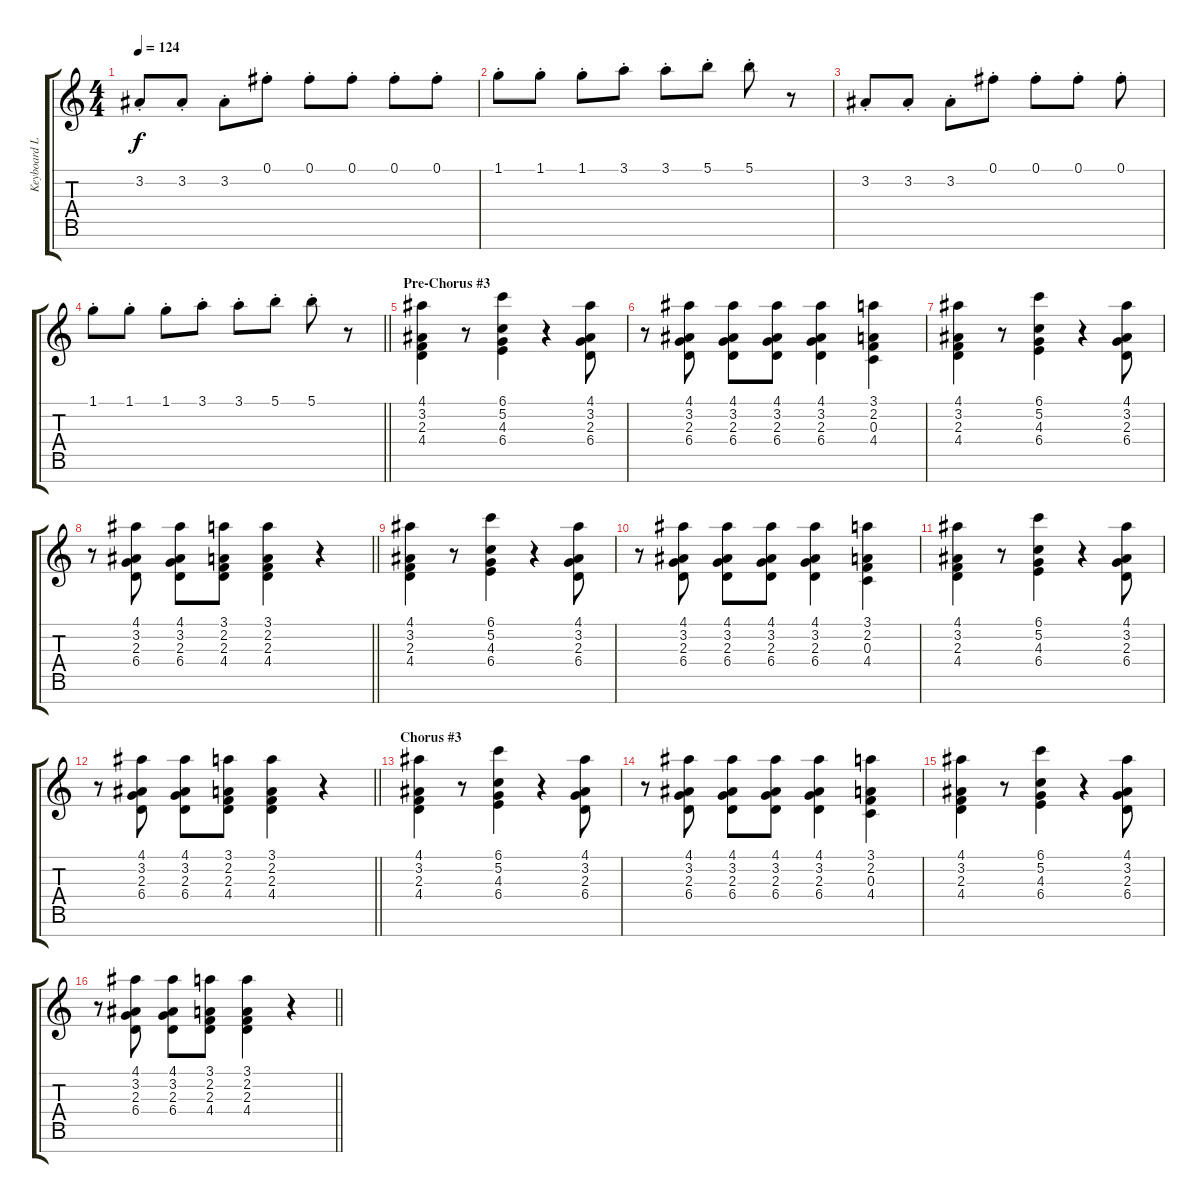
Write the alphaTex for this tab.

\track ("Keyboard Lead" "Keyboard L") {instrument lead2sawtooth}
\staff {score tabs}
\tuning (Gb5 G4 C4 Db4 D3 A2 D2) {hide}
\ts (4 4)
\tempo 124
\clef g2
\ks c
3.2{st}.8{dy f} 3.2{st}.8 3.2{st}.8 0.1{st}.8 0.1{st}.8 0.1{st}.8 0.1{st}.8 0.1{st}.8 |
1.1{st}.8 1.1{st}.8 1.1{st}.8 3.1{st}.8 3.1{st}.8 5.1{st}.8 5.1{st}.8 r.8 |
3.2{st}.8 3.2{st}.8 3.2{st}.8 0.1{st}.8 0.1{st}.8 0.1{st}.8 0.1{st}.8 |
\barLineRight lightlight
1.1{st}.8 1.1{st}.8 1.1{st}.8 3.1{st}.8 3.1{st}.8 5.1{st}.8 5.1{st}.8 r.8 |
\section ("" "Pre-Chorus #3")
(4.1 3.2 2.3 4.4).4 r.8 (6.1 5.2 4.3 6.4).4 r.4 (4.1 3.2 2.3 6.4).8 |
r.8 (4.1 3.2 2.3 6.4).8 (4.1 3.2 2.3 6.4).8 (4.1 3.2 2.3 6.4).8 (4.1 3.2 2.3 6.4).4 (3.1 2.2 0.3 4.4).4 |
(4.1 3.2 2.3 4.4).4 r.8 (6.1 5.2 4.3 6.4).4 r.4 (4.1 3.2 2.3 6.4).8 |
\barLineRight lightlight
r.8 (4.1 3.2 2.3 6.4).8 (4.1 3.2 2.3 6.4).8 (3.1 2.2 2.3 4.4).8 (3.1 2.2 2.3 4.4).4 r.4 |
(4.1 3.2 2.3 4.4).4 r.8 (6.1 5.2 4.3 6.4).4 r.4 (4.1 3.2 2.3 6.4).8 |
r.8 (4.1 3.2 2.3 6.4).8 (4.1 3.2 2.3 6.4).8 (4.1 3.2 2.3 6.4).8 (4.1 3.2 2.3 6.4).4 (3.1 2.2 0.3 4.4).4 |
(4.1 3.2 2.3 4.4).4 r.8 (6.1 5.2 4.3 6.4).4 r.4 (4.1 3.2 2.3 6.4).8 |
\barLineRight lightlight
r.8 (4.1 3.2 2.3 6.4).8 (4.1 3.2 2.3 6.4).8 (3.1 2.2 2.3 4.4).8 (3.1 2.2 2.3 4.4).4 r.4 |
\section ("" "Chorus #3")
(4.1 3.2 2.3 4.4).4 r.8 (6.1 5.2 4.3 6.4).4 r.4 (4.1 3.2 2.3 6.4).8 |
r.8 (4.1 3.2 2.3 6.4).8 (4.1 3.2 2.3 6.4).8 (4.1 3.2 2.3 6.4).8 (4.1 3.2 2.3 6.4).4 (3.1 2.2 0.3 4.4).4 |
(4.1 3.2 2.3 4.4).4 r.8 (6.1 5.2 4.3 6.4).4 r.4 (4.1 3.2 2.3 6.4).8 |
\barLineRight lightlight
r.8 (4.1 3.2 2.3 6.4).8 (4.1 3.2 2.3 6.4).8 (3.1 2.2 2.3 4.4).8 (3.1 2.2 2.3 4.4).4 r.4
